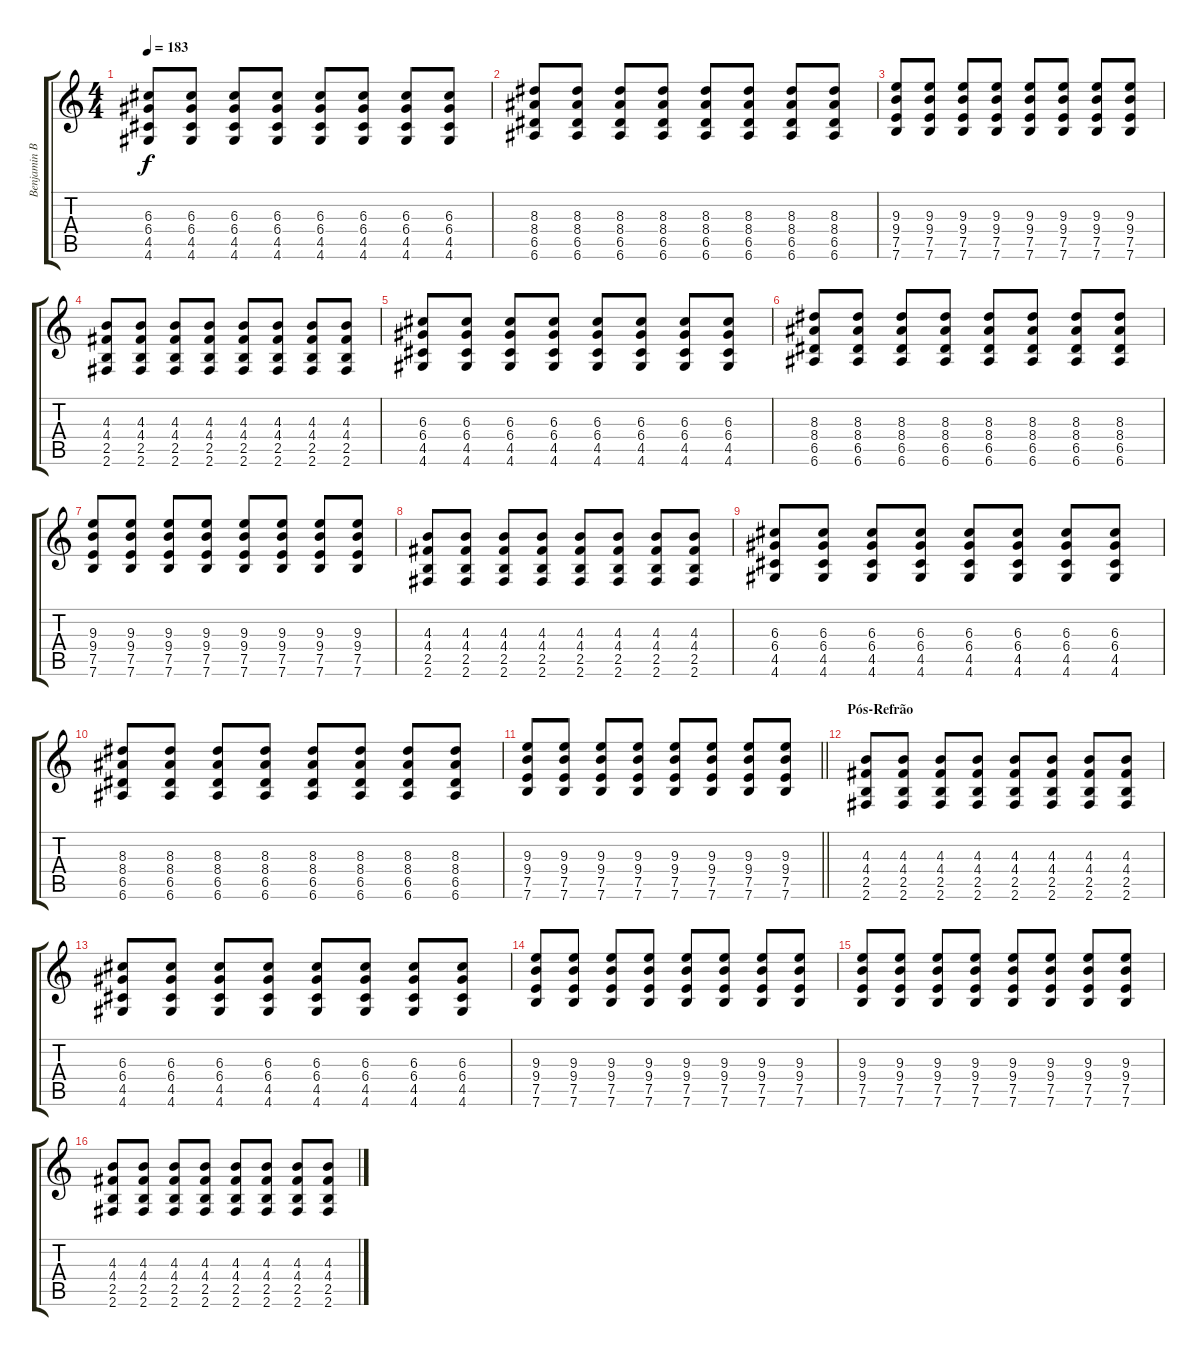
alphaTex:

\track ("Benjamin Burnley" "Benjamin B") {instrument distortionguitar}
\staff {score tabs}
\tuning (E4 B3 G3 D3 A2 E2) {hide}
\ts (4 4)
\tempo 183
\clef g2
\ks c
(6.3 6.4 4.5 4.6).8{dy f} (6.3 6.4 4.5 4.6).8 (6.3 6.4 4.5 4.6).8 (6.3 6.4 4.5 4.6).8 (6.3 6.4 4.5 4.6).8 (6.3 6.4 4.5 4.6).8 (6.3 6.4 4.5 4.6).8 (6.3 6.4 4.5 4.6).8 |
(8.3 8.4 6.5 6.6).8 (8.3 8.4 6.5 6.6).8 (8.3 8.4 6.5 6.6).8 (8.3 8.4 6.5 6.6).8 (8.3 8.4 6.5 6.6).8 (8.3 8.4 6.5 6.6).8 (8.3 8.4 6.5 6.6).8 (8.3 8.4 6.5 6.6).8 |
(9.3 9.4 7.5 7.6).8 (9.3 9.4 7.5 7.6).8 (9.3 9.4 7.5 7.6).8 (9.3 9.4 7.5 7.6).8 (9.3 9.4 7.5 7.6).8 (9.3 9.4 7.5 7.6).8 (9.3 9.4 7.5 7.6).8 (9.3 9.4 7.5 7.6).8 |
(4.3 4.4 2.5 2.6).8 (4.3 4.4 2.5 2.6).8 (4.3 4.4 2.5 2.6).8 (4.3 4.4 2.5 2.6).8 (4.3 4.4 2.5 2.6).8 (4.3 4.4 2.5 2.6).8 (4.3 4.4 2.5 2.6).8 (4.3 4.4 2.5 2.6).8 |
(6.3 6.4 4.5 4.6).8 (6.3 6.4 4.5 4.6).8 (6.3 6.4 4.5 4.6).8 (6.3 6.4 4.5 4.6).8 (6.3 6.4 4.5 4.6).8 (6.3 6.4 4.5 4.6).8 (6.3 6.4 4.5 4.6).8 (6.3 6.4 4.5 4.6).8 |
(8.3 8.4 6.5 6.6).8 (8.3 8.4 6.5 6.6).8 (8.3 8.4 6.5 6.6).8 (8.3 8.4 6.5 6.6).8 (8.3 8.4 6.5 6.6).8 (8.3 8.4 6.5 6.6).8 (8.3 8.4 6.5 6.6).8 (8.3 8.4 6.5 6.6).8 |
(9.3 9.4 7.5 7.6).8 (9.3 9.4 7.5 7.6).8 (9.3 9.4 7.5 7.6).8 (9.3 9.4 7.5 7.6).8 (9.3 9.4 7.5 7.6).8 (9.3 9.4 7.5 7.6).8 (9.3 9.4 7.5 7.6).8 (9.3 9.4 7.5 7.6).8 |
(4.3 4.4 2.5 2.6).8 (4.3 4.4 2.5 2.6).8 (4.3 4.4 2.5 2.6).8 (4.3 4.4 2.5 2.6).8 (4.3 4.4 2.5 2.6).8 (4.3 4.4 2.5 2.6).8 (4.3 4.4 2.5 2.6).8 (4.3 4.4 2.5 2.6).8 |
(6.3 6.4 4.5 4.6).8 (6.3 6.4 4.5 4.6).8 (6.3 6.4 4.5 4.6).8 (6.3 6.4 4.5 4.6).8 (6.3 6.4 4.5 4.6).8 (6.3 6.4 4.5 4.6).8 (6.3 6.4 4.5 4.6).8 (6.3 6.4 4.5 4.6).8 |
(8.3 8.4 6.5 6.6).8 (8.3 8.4 6.5 6.6).8 (8.3 8.4 6.5 6.6).8 (8.3 8.4 6.5 6.6).8 (8.3 8.4 6.5 6.6).8 (8.3 8.4 6.5 6.6).8 (8.3 8.4 6.5 6.6).8 (8.3 8.4 6.5 6.6).8 |
\barLineRight lightlight
(9.3 9.4 7.5 7.6).8 (9.3 9.4 7.5 7.6).8 (9.3 9.4 7.5 7.6).8 (9.3 9.4 7.5 7.6).8 (9.3 9.4 7.5 7.6).8 (9.3 9.4 7.5 7.6).8 (9.3 9.4 7.5 7.6).8 (9.3 9.4 7.5 7.6).8 |
\section ("" "Pós-Refrão")
(4.3 4.4 2.5 2.6).8 (4.3 4.4 2.5 2.6).8 (4.3 4.4 2.5 2.6).8 (4.3 4.4 2.5 2.6).8 (4.3 4.4 2.5 2.6).8 (4.3 4.4 2.5 2.6).8 (4.3 4.4 2.5 2.6).8 (4.3 4.4 2.5 2.6).8 |
(6.3 6.4 4.5 4.6).8 (6.3 6.4 4.5 4.6).8 (6.3 6.4 4.5 4.6).8 (6.3 6.4 4.5 4.6).8 (6.3 6.4 4.5 4.6).8 (6.3 6.4 4.5 4.6).8 (6.3 6.4 4.5 4.6).8 (6.3 6.4 4.5 4.6).8 |
(9.3 9.4 7.5 7.6).8 (9.3 9.4 7.5 7.6).8 (9.3 9.4 7.5 7.6).8 (9.3 9.4 7.5 7.6).8 (9.3 9.4 7.5 7.6).8 (9.3 9.4 7.5 7.6).8 (9.3 9.4 7.5 7.6).8 (9.3 9.4 7.5 7.6).8 |
(9.3 9.4 7.5 7.6).8 (9.3 9.4 7.5 7.6).8 (9.3 9.4 7.5 7.6).8 (9.3 9.4 7.5 7.6).8 (9.3 9.4 7.5 7.6).8 (9.3 9.4 7.5 7.6).8 (9.3 9.4 7.5 7.6).8 (9.3 9.4 7.5 7.6).8 |
(4.3 4.4 2.5 2.6).8 (4.3 4.4 2.5 2.6).8 (4.3 4.4 2.5 2.6).8 (4.3 4.4 2.5 2.6).8 (4.3 4.4 2.5 2.6).8 (4.3 4.4 2.5 2.6).8 (4.3 4.4 2.5 2.6).8 (4.3 4.4 2.5 2.6).8
